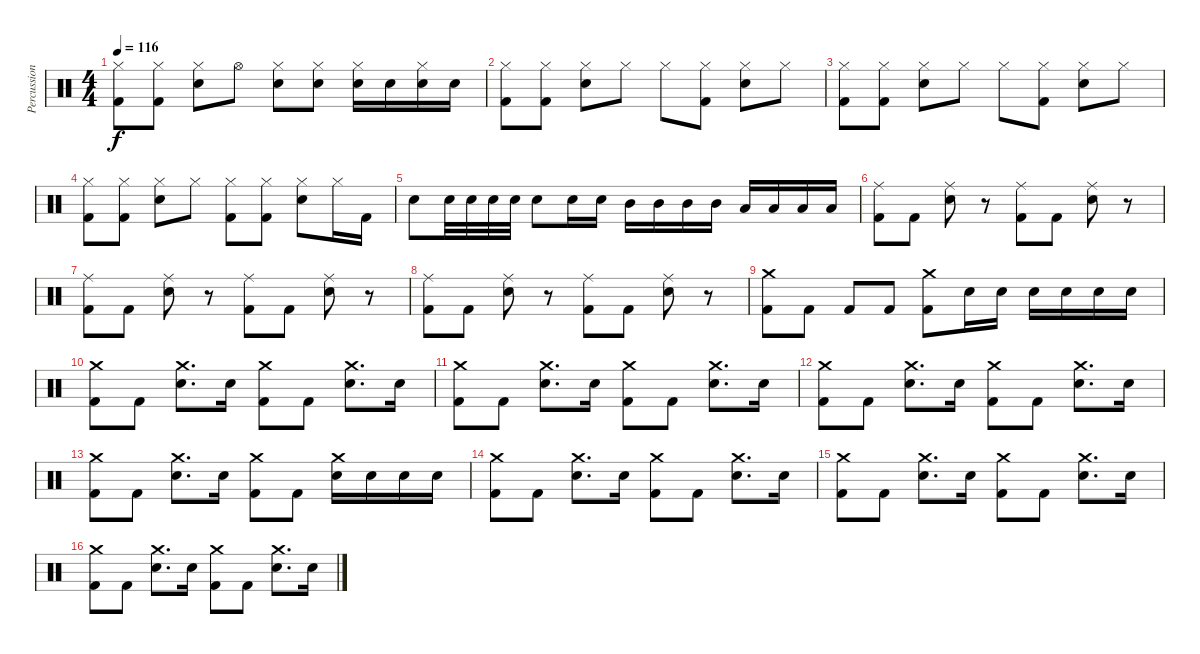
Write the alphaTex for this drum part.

\track ("Percussion" "Percussion") {instrument percussion}
\staff {score}
\articulation defaults
\ts (4 4)
\tempo 116
\clef neutral
\ks c
("Hi-Hat (closed)" "Kick (hit) 2").8{dy f} ("Hi-Hat (closed)" "Kick (hit) 2").8 ("Hi-Hat (closed)" "Snare (hit) 2").8 "Hi-Hat (open)".8 ("Hi-Hat (closed)" "Snare (hit) 2").8 ("Hi-Hat (closed)" "Snare (hit) 2").8 ("Hi-Hat (closed)" "Snare (hit) 2").16 "Snare (hit) 2".16 ("Hi-Hat (closed)" "Snare (hit) 2").16 "Snare (hit) 2".16 |
("Hi-Hat (closed)" "Kick (hit) 2").8 ("Hi-Hat (closed)" "Kick (hit) 2").8 ("Hi-Hat (closed)" "Snare (hit) 2").8 "Hi-Hat (closed)".8 "Hi-Hat (closed)".8 ("Hi-Hat (closed)" "Kick (hit) 2").8 ("Hi-Hat (closed)" "Snare (hit) 2").8 "Hi-Hat (closed)".8 |
("Hi-Hat (closed)" "Kick (hit) 2").8 ("Hi-Hat (closed)" "Kick (hit) 2").8 ("Hi-Hat (closed)" "Snare (hit) 2").8 "Hi-Hat (closed)".8 "Hi-Hat (closed)".8 ("Hi-Hat (closed)" "Kick (hit) 2").8 ("Hi-Hat (closed)" "Snare (hit) 2").8 "Hi-Hat (closed)".8 |
("Hi-Hat (closed)" "Kick (hit) 2").8 ("Hi-Hat (closed)" "Kick (hit) 2").8 ("Hi-Hat (closed)" "Snare (hit) 2").8 "Hi-Hat (closed)".8 ("Hi-Hat (closed)" "Kick (hit) 2").8 ("Hi-Hat (closed)" "Kick (hit) 2").8 ("Hi-Hat (closed)" "Snare (hit) 2").8 "Hi-Hat (closed)".16 "Kick (hit) 2".16 |
"Snare (hit) 2".8 "Snare (hit) 2".32 "Snare (hit) 2".32 "Snare (hit) 2".32 "Snare (hit) 2".32 "Snare (hit) 2".8 "Snare (hit) 2".16 "Snare (hit) 2".16 "Mid Tom (hit)".16 "Mid Tom (hit)".16 "Mid Tom (hit)".16 "Mid Tom (hit)".16 "Low Tom (hit)".16 "Low Tom (hit)".16 "Low Tom (hit)".16 "Low Tom (hit)".16 |
("Ride (middle)" "Kick (hit) 2").8 "Kick (hit) 2".8 ("Ride (middle)" "Snare (hit) 2").8 r.8 ("Ride (middle)" "Kick (hit) 2").8 "Kick (hit) 2".8 ("Ride (middle)" "Snare (hit) 2").8 r.8 |
("Ride (middle)" "Kick (hit) 2").8 "Kick (hit) 2".8 ("Ride (middle)" "Snare (hit) 2").8 r.8 ("Ride (middle)" "Kick (hit) 2").8 "Kick (hit) 2".8 ("Ride (middle)" "Snare (hit) 2").8 r.8 |
("Ride (middle)" "Kick (hit) 2").8 "Kick (hit) 2".8 ("Ride (middle)" "Snare (hit) 2").8 r.8 ("Ride (middle)" "Kick (hit) 2").8 "Kick (hit) 2".8 ("Ride (middle)" "Snare (hit) 2").8 r.8 |
("Crash medium (hit)" "Kick (hit) 2").8 "Kick (hit) 2".8 "Kick (hit) 2".8 "Kick (hit) 2".8 ("Crash medium (hit)" "Kick (hit) 2").8 "Snare (hit) 2".16 "Snare (hit) 2".16 "Snare (hit) 2".16 "Snare (hit) 2".16 "Snare (hit) 2".16 "Snare (hit) 2".16 |
("Crash medium (hit)" "Kick (hit) 2").8 "Kick (hit) 2".8 ("Crash medium (hit)" "Snare (hit) 2").8{d} "Snare (hit) 2".16 ("Crash medium (hit)" "Kick (hit) 2").8 "Kick (hit) 2".8 ("Crash medium (hit)" "Snare (hit) 2").8{d} "Snare (hit) 2".16 |
("Crash medium (hit)" "Kick (hit) 2").8 "Kick (hit) 2".8 ("Crash medium (hit)" "Snare (hit) 2").8{d} "Snare (hit) 2".16 ("Crash medium (hit)" "Kick (hit) 2").8 "Kick (hit) 2".8 ("Crash medium (hit)" "Snare (hit) 2").8{d} "Snare (hit) 2".16 |
("Crash medium (hit)" "Kick (hit) 2").8 "Kick (hit) 2".8 ("Crash medium (hit)" "Snare (hit) 2").8{d} "Snare (hit) 2".16 ("Crash medium (hit)" "Kick (hit) 2").8 "Kick (hit) 2".8 ("Crash medium (hit)" "Snare (hit) 2").8{d} "Snare (hit) 2".16 |
("Crash medium (hit)" "Kick (hit) 2").8 "Kick (hit) 2".8 ("Crash medium (hit)" "Snare (hit) 2").8{d} "Snare (hit) 2".16 ("Crash medium (hit)" "Kick (hit) 2").8 "Kick (hit) 2".8 ("Crash medium (hit)" "Snare (hit) 2").16 "Snare (hit) 2".16 "Snare (hit) 2".16 "Snare (hit) 2".16 |
("Crash medium (hit)" "Kick (hit) 2").8 "Kick (hit) 2".8 ("Crash medium (hit)" "Snare (hit) 2").8{d} "Snare (hit) 2".16 ("Crash medium (hit)" "Kick (hit) 2").8 "Kick (hit) 2".8 ("Crash medium (hit)" "Snare (hit) 2").8{d} "Snare (hit) 2".16 |
("Crash medium (hit)" "Kick (hit) 2").8 "Kick (hit) 2".8 ("Crash medium (hit)" "Snare (hit) 2").8{d} "Snare (hit) 2".16 ("Crash medium (hit)" "Kick (hit) 2").8 "Kick (hit) 2".8 ("Crash medium (hit)" "Snare (hit) 2").8{d} "Snare (hit) 2".16 |
("Crash medium (hit)" "Kick (hit) 2").8 "Kick (hit) 2".8 ("Crash medium (hit)" "Snare (hit) 2").8{d} "Snare (hit) 2".16 ("Crash medium (hit)" "Kick (hit) 2").8 "Kick (hit) 2".8 ("Crash medium (hit)" "Snare (hit) 2").8{d} "Snare (hit) 2".16
